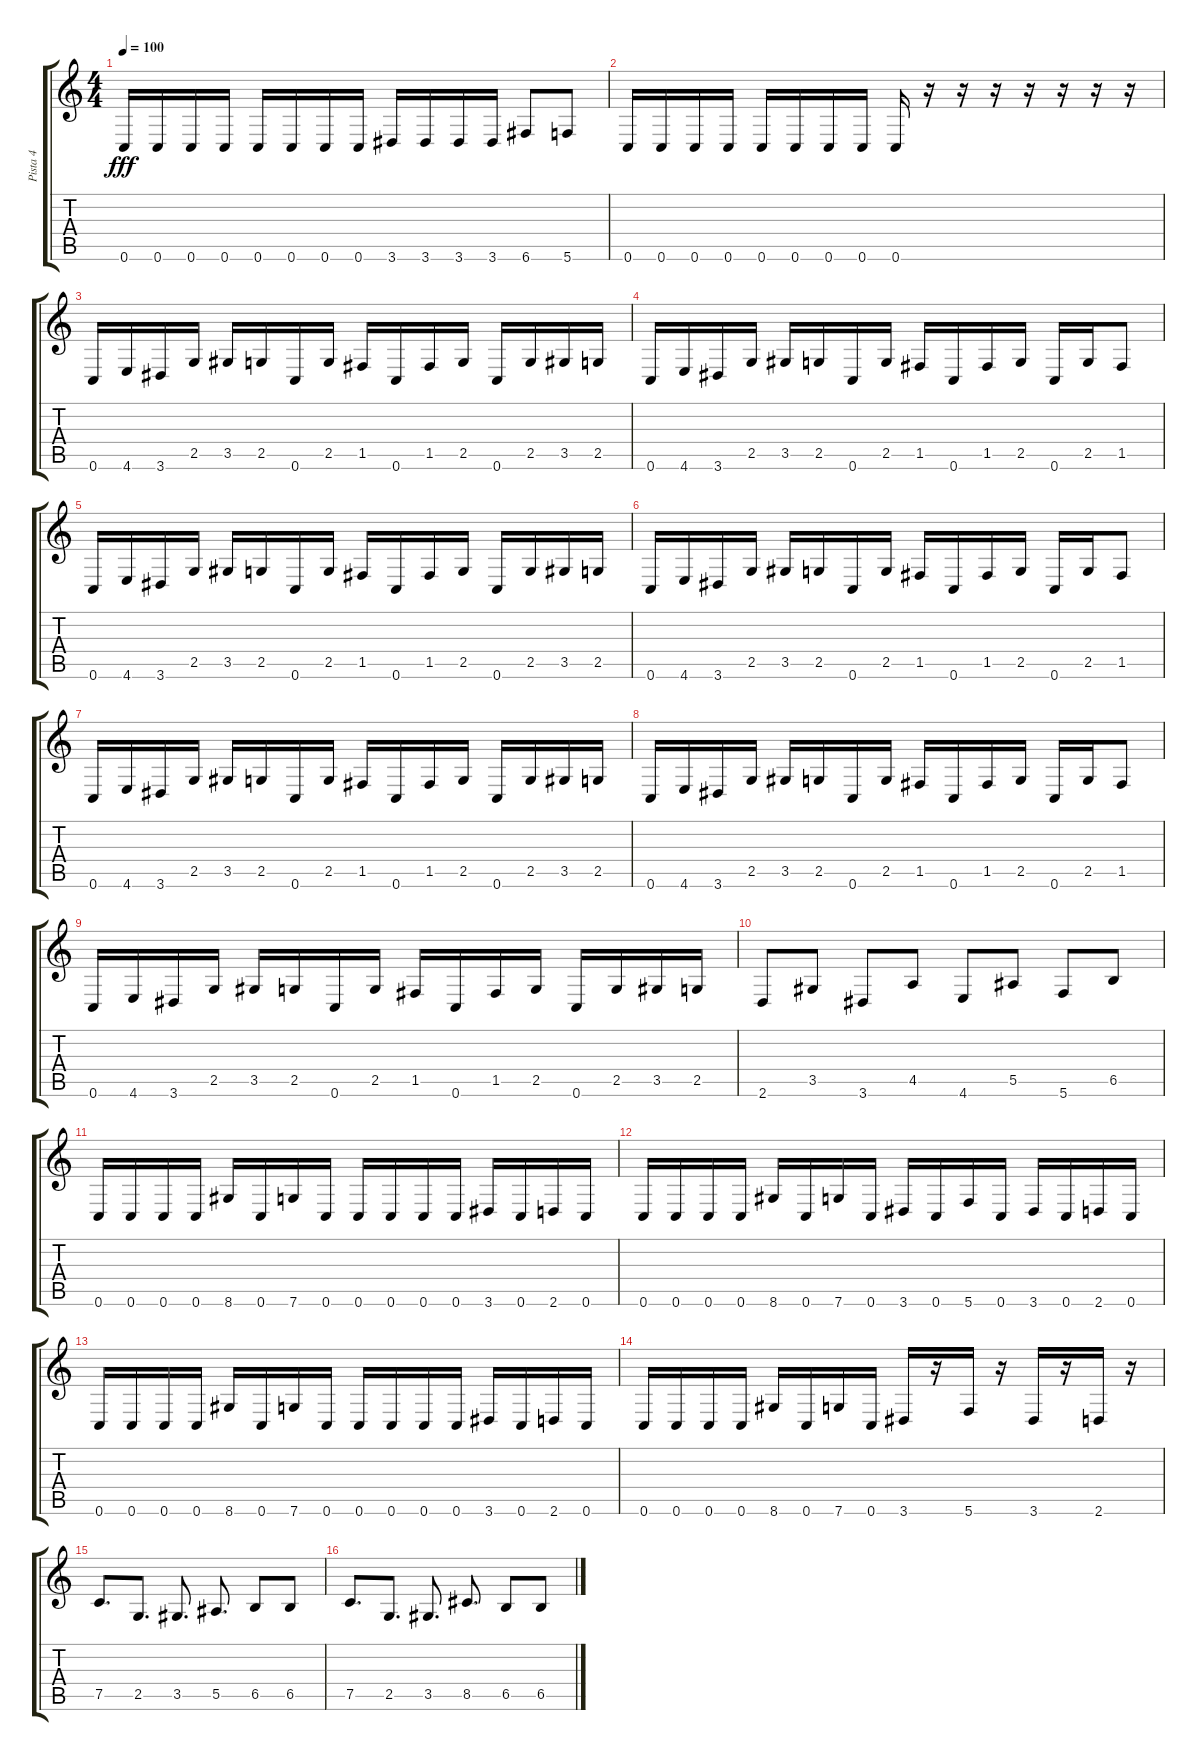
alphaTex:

\track ("Pista 4" "Pista 4") {instrument electricbassfinger}
\staff {score tabs}
\tuning (C4 G3 Eb3 Bb2 F2 C2) {hide}
\ts (4 4)
\tempo 100
\clef g2
\ks c
0.6.16{dy fff} 0.6.16 0.6.16 0.6.16 0.6.16 0.6.16 0.6.16 0.6.16 3.6.16 3.6.16 3.6.16 3.6.16 6.6.8 5.6.8 |
0.6.16 0.6.16 0.6.16 0.6.16 0.6.16 0.6.16 0.6.16 0.6.16 0.6.16 r.16 r.16 r.16 r.16 r.16 r.16 r.16 |
0.6.16 4.6.16 3.6.16 2.5.16 3.5.16 2.5.16 0.6.16 2.5.16 1.5.16 0.6.16 1.5.16 2.5.16 0.6.16 2.5.16 3.5.16 2.5.16 |
0.6.16 4.6.16 3.6.16 2.5.16 3.5.16 2.5.16 0.6.16 2.5.16 1.5.16 0.6.16 1.5.16 2.5.16 0.6.16 2.5.16 1.5.8 |
0.6.16 4.6.16 3.6.16 2.5.16 3.5.16 2.5.16 0.6.16 2.5.16 1.5.16 0.6.16 1.5.16 2.5.16 0.6.16 2.5.16 3.5.16 2.5.16 |
0.6.16 4.6.16 3.6.16 2.5.16 3.5.16 2.5.16 0.6.16 2.5.16 1.5.16 0.6.16 1.5.16 2.5.16 0.6.16 2.5.16 1.5.8 |
0.6.16 4.6.16 3.6.16 2.5.16 3.5.16 2.5.16 0.6.16 2.5.16 1.5.16 0.6.16 1.5.16 2.5.16 0.6.16 2.5.16 3.5.16 2.5.16 |
0.6.16 4.6.16 3.6.16 2.5.16 3.5.16 2.5.16 0.6.16 2.5.16 1.5.16 0.6.16 1.5.16 2.5.16 0.6.16 2.5.16 1.5.8 |
0.6.16 4.6.16 3.6.16 2.5.16 3.5.16 2.5.16 0.6.16 2.5.16 1.5.16 0.6.16 1.5.16 2.5.16 0.6.16 2.5.16 3.5.16 2.5.16 |
2.6.8 3.5.8 3.6.8 4.5.8 4.6.8 5.5.8 5.6.8 6.5.8 |
0.6.16 0.6.16 0.6.16 0.6.16 8.6.16 0.6.16 7.6.16 0.6.16 0.6.16 0.6.16 0.6.16 0.6.16 3.6.16 0.6.16 2.6.16 0.6.16 |
0.6.16 0.6.16 0.6.16 0.6.16 8.6.16 0.6.16 7.6.16 0.6.16 3.6.16 0.6.16 5.6.16 0.6.16 3.6.16 0.6.16 2.6.16 0.6.16 |
0.6.16 0.6.16 0.6.16 0.6.16 8.6.16 0.6.16 7.6.16 0.6.16 0.6.16 0.6.16 0.6.16 0.6.16 3.6.16 0.6.16 2.6.16 0.6.16 |
0.6.16 0.6.16 0.6.16 0.6.16 8.6.16 0.6.16 7.6.16 0.6.16 3.6.16 r.16 5.6.16 r.16 3.6.16 r.16 2.6.16 r.16 |
7.5.8{d} 2.5.8{d} 3.5.8{d} 5.5.8{d} 6.5.8 6.5.8 |
7.5.8{d} 2.5.8{d} 3.5.8{d} 8.5.8{d} 6.5.8 6.5.8
